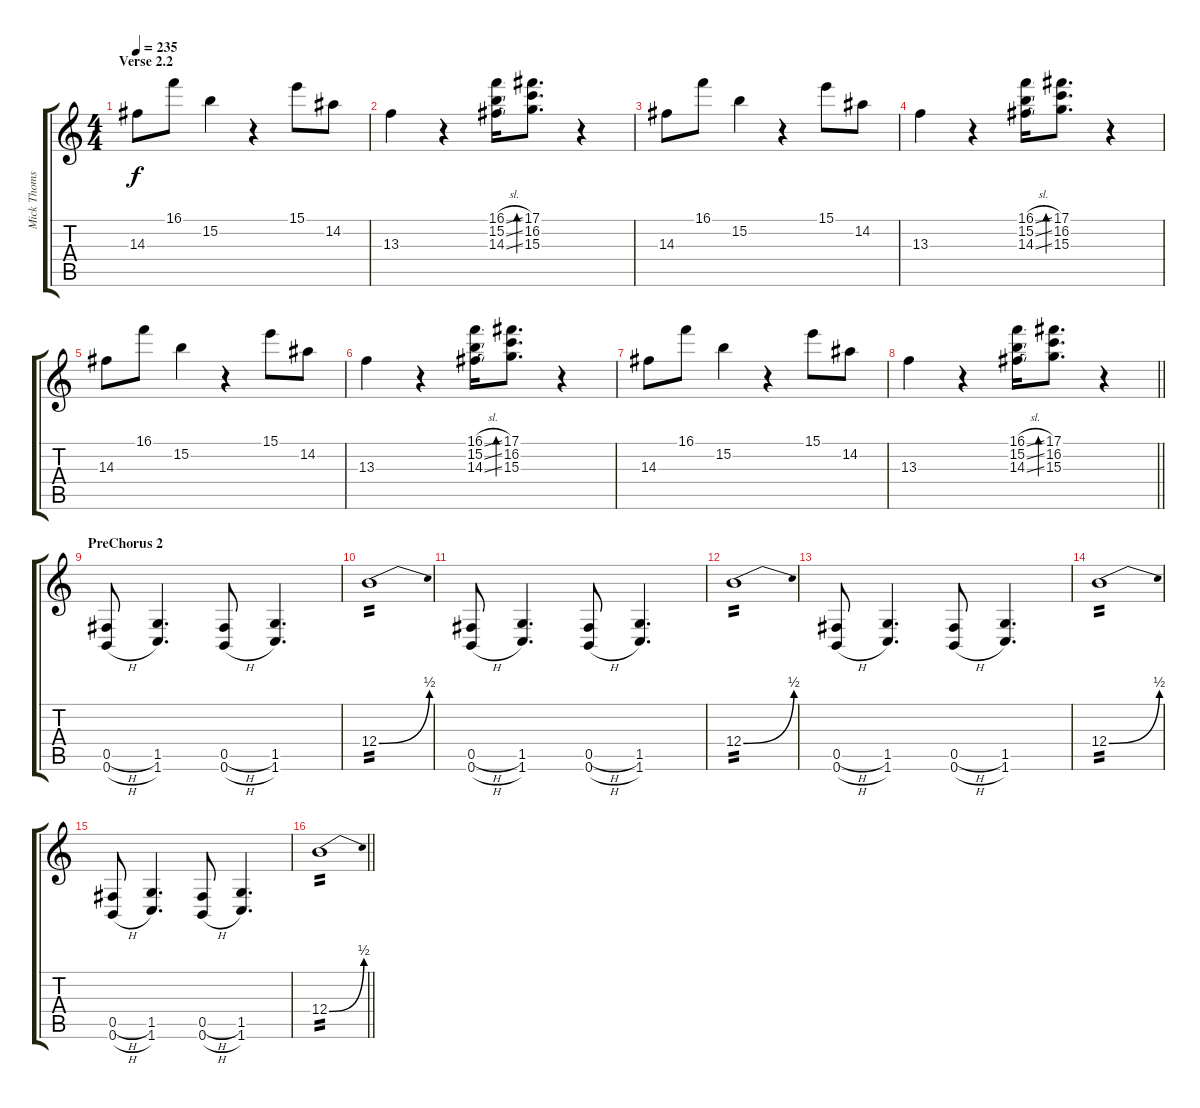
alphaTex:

\track ("Mick Thomson" "Mick Thoms") {instrument distortionguitar}
\staff {score tabs}
\tuning (Db4 Ab3 E3 B2 Gb2 B1) {hide}
\ts (4 4)
\section ("" "Verse 2.2")
\tempo 235
\clef g2
\ks c
14.3.8{dy f} 16.1.8 15.2.4 r.4 15.1.8 14.2.8 |
13.3.4 r.4 (16.1{sl} 15.2{sl} 14.3{sl}).16 (17.1 16.2 15.3).8{d bd 120} r.4 |
14.3.8 16.1.8 15.2.4 r.4 15.1.8 14.2.8 |
13.3.4 r.4 (16.1{sl} 15.2{sl} 14.3{sl}).16 (17.1 16.2 15.3).8{d bd 120} r.4 |
14.3.8 16.1.8 15.2.4 r.4 15.1.8 14.2.8 |
13.3.4 r.4 (16.1{sl} 15.2{sl} 14.3{sl}).16 (17.1 16.2 15.3).8{d bd 120} r.4 |
14.3.8 16.1.8 15.2.4 r.4 15.1.8 14.2.8 |
\barLineRight lightlight
13.3.4 r.4 (16.1{sl} 15.2{sl} 14.3{sl}).16 (17.1 16.2 15.3).8{d bd 120} r.4 |
\section ("" "PreChorus 2")
(0.5{h} 0.6{h}).8{volume 13 instrument distortionguitar} (1.5 1.6).4{d} (0.5{h} 0.6{h}).8 (1.5 1.6).4{d} |
12.4{be (bend 0 0 60 2)}.1{tp 2} |
(0.5{h} 0.6{h}).8 (1.5 1.6).4{d} (0.5{h} 0.6{h}).8 (1.5 1.6).4{d} |
12.4{be (bend 0 0 60 2)}.1{tp 2} |
(0.5{h} 0.6{h}).8 (1.5 1.6).4{d} (0.5{h} 0.6{h}).8 (1.5 1.6).4{d} |
12.4{be (bend 0 0 60 2)}.1{tp 2} |
(0.5{h} 0.6{h}).8 (1.5 1.6).4{d} (0.5{h} 0.6{h}).8 (1.5 1.6).4{d} |
\barLineRight lightlight
12.4{be (bend 0 0 60 2)}.1{tp 2}
